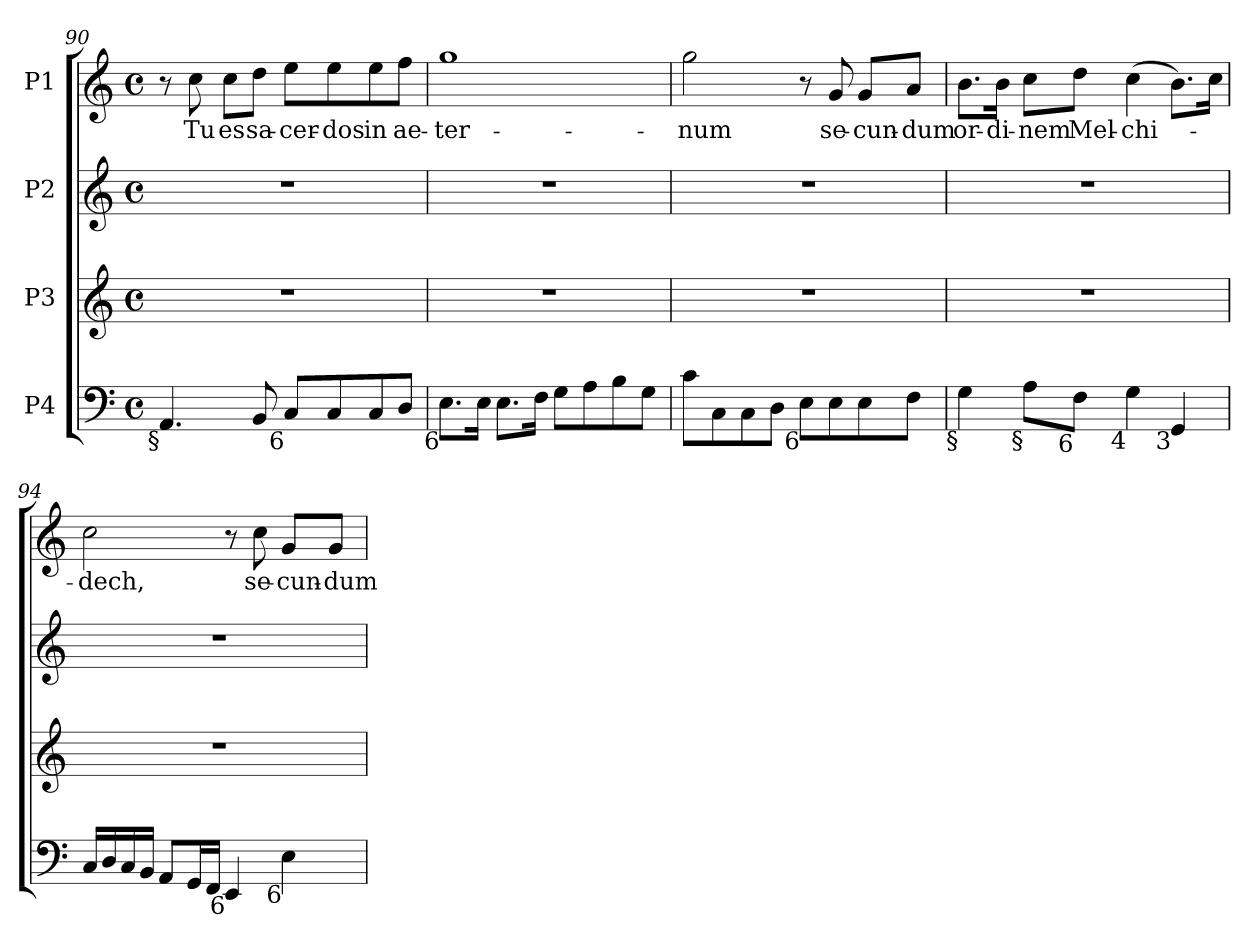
**kern	**kern	**kern	**kern	**text
*part4	*part3	*part2	*part1	*part1
*staff4	*staff3	*staff2	*staff1	*staff1
*I"P4	*I"P3	*I"P2	*I"P1	*
!!LO:LB:g=z
*clefF4	*clefG2	*clefG2	*clefG2	*
*k[]	*k[]	*k[]	*k[]	*
*C:	*C:	*C:	*C:	*
*M4/4	*M4/4	*M4/4	*M4/4	*
*met(c)	*met(c)	*met(c)	*met(c)	*
=90	=90	=90	=90	=90
!LO:TX:b:rj:t=§	!	!	!	!
4.AAi/	1r	1r	8r	.
!	!	!	!	!LO:LY:b:color=#000000
.	.	.	8cci\	Tu
!	!	!	!	!LO:LY:b:color=#000000
.	.	.	8cci\L	es
!	!	!	!	!LO:LY:b:color=#000000
8BBi/	.	.	8ddi\J	sa-
!LO:TX:b:rj:t=6	!	!	!	!
!	!	!	!	!LO:LY:b:color=#000000
8Ci/L	.	.	8eei\L	-cer-
!	!	!	!	!LO:LY:b:color=#000000
8Ci/	.	.	8eei\	-dos
!	!	!	!	!LO:LY:b:color=#000000
8Ci/	.	.	8eei\	in
!	!	!	!	!LO:LY:b:color=#000000
8Di/J	.	.	8ffi\J	ae-
=91	=91	=91	=91	=91
!LO:TX:b:rj:t=6	!	!	!	!
!	!	!	!	!LO:LY:b:color=#000000
8.Ei\L	1r	1r	1ggi	-ter-
16Ei\Jk	.	.	.	.
8.Ei\L	.	.	.	.
16Fi\Jk	.	.	.	.
8Gi\L	.	.	.	.
8Ai\	.	.	.	.
8Bi\	.	.	.	.
8Gi\J	.	.	.	.
=92	=92	=92	=92	=92
!	!	!	!	!LO:LY:b:color=#000000
8ci\L	1r	1r	2ggi\	-num
8Ci\	.	.	.	.
8Ci\	.	.	.	.
8Di\J	.	.	.	.
!LO:TX:b:rj:t=6	!	!	!	!
8Ei\L	.	.	8r	.
!	!	!	!	!LO:LY:b:color=#000000
8Ei\	.	.	8gi/	se-
!	!	!	!	!LO:LY:b:color=#000000
8Ei\	.	.	8gi/L	-cun-
!	!	!	!	!LO:LY:b:color=#000000
8Fi\J	.	.	8ai/J	-dum
!!LO:LB:g=z
=93	=93	=93	=93	=93
!LO:TX:b:rj:t=§	!	!	!	!
!	!	!	!	!LO:LY:b:color=#000000
4Gi\	1r	1r	8.bi\L	or-
!	!	!	!	!LO:LY:b:color=#000000
.	.	.	16bi\Jk	-di-
!LO:TX:b:rj:t=§	!	!	!	!
!	!	!	!	!LO:LY:b:color=#000000
8Ai\L	.	.	8cci\L	-nem
!LO:TX:b:rj:t=6	!	!	!	!
!	!	!	!	!LO:LY:b:color=#000000
8Fi\J	.	.	8ddi\J	Mel-
!LO:TX:b:rj:t=4	!	!	!	!
!	!	!	!	!LO:LY:b:color=#000000
4Gi\	.	.	(4cci\	-chi-
!LO:TX:b:rj:t=3	!	!	!	!
4GGi/	.	.	8.bi\L)	.
.	.	.	16cci\Jk	.
=94	=94	=94	=94	=94
!	!	!	!	!LO:LY:b:color=#000000
16Ci/LL	1r	1r	2cci\	-dech,
16Di/	.	.	.	.
16Ci/	.	.	.	.
16BBi/JJ	.	.	.	.
8AAi/L	.	.	.	.
16GGi/L	.	.	.	.
16FFi/JJ	.	.	.	.
!LO:TX:b:rj:t=6	!	!	!	!
4EEi/	.	.	8r	.
!	!	!	!	!LO:LY:b:color=#000000
.	.	.	8cci\	se-
!LO:TX:b:rj:t=6	!	!	!	!
!	!	!	!	!LO:LY:b:color=#000000
4Ei\	.	.	8gi/L	-cun-
!	!	!	!	!LO:LY:b:color=#000000
.	.	.	8gi/J	-dum
=	=	=	=	=
*-	*-	*-	*-	*-
